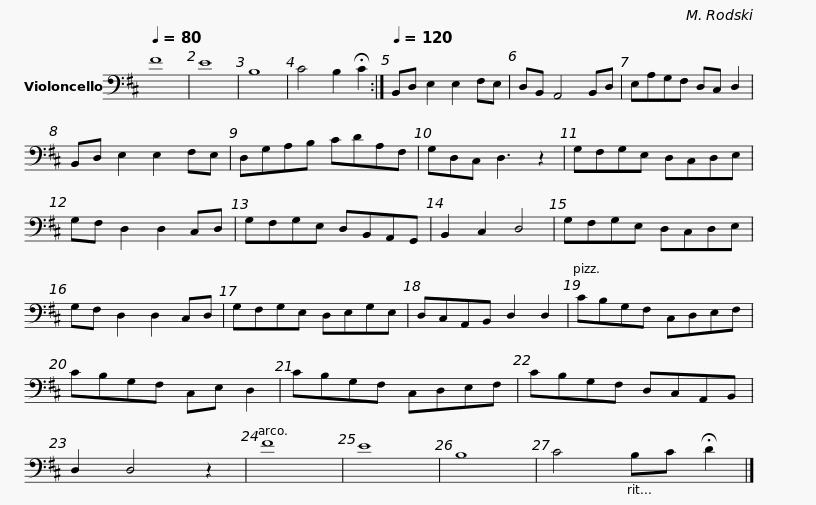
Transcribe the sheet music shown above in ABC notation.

X:1
L:1/8
Q:1/4=80
M:none
I:linebreak $
K:D
V:1 bass
V:1
 F8 | E8 | B,8 | C4 B,2 !fermata!C2 :|[Q:1/4=120] B,,D, E,2 E,2 F,E, | %5
 D,B,, A,,4 B,,D, | E,A,G,F, D,C, D,2 | B,,D, E,2 E,2 F,E, | D,G,A,B, CDA,F, |$ G,D,C, D,3 z2 | %10
 G,F,G,E, D,C,D,E, | G,F, D,2 D,2 C,D, | G,F,G,E, D,B,,A,,G,, | B,,2 C,2 D,4 | G,F,G,E, D,C,D,E, | %15
 G,F, D,2 D,2 C,D, |$ G,F,G,E, D,E,G,E, | D,C,A,,B,, D,2 D,2 | CB,G,F, C,D,E,F, | CB,G,F, C,E, D,2 | %20
 CB,G,F, C,D,E,F, | CB,G,F, D,C,A,,B,, |$ D,2 D,4 z2 | F8 | E8 | %25
 B,8 | C4 B,C !fermata!D2 |] %27
